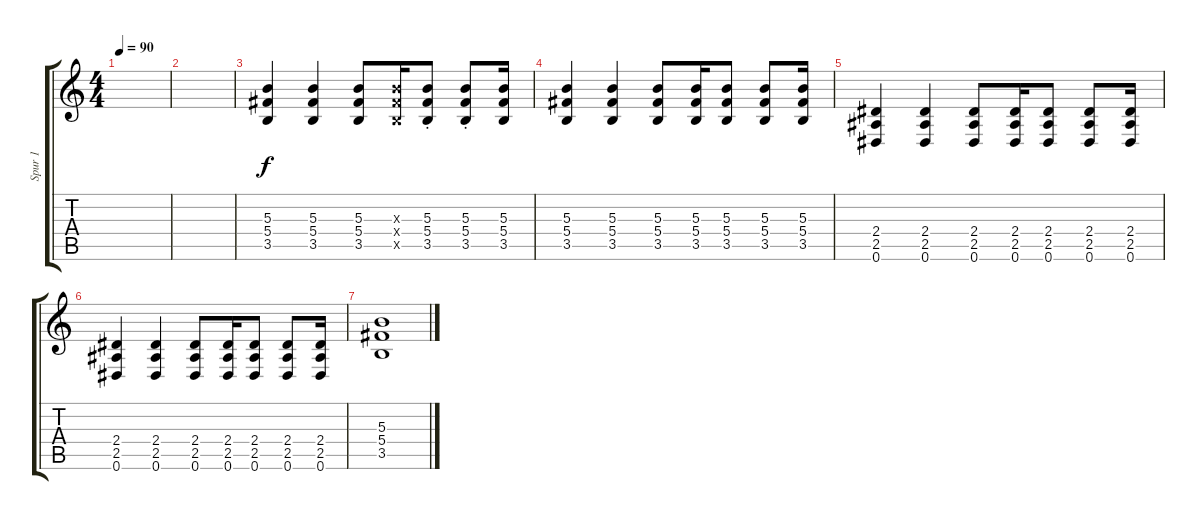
\track ("Spur 1" "Spur 1") {instrument acousticguitarnylon}
\staff {score tabs}
\tuning (Eb4 Bb3 Gb3 Db3 Ab2 Eb2) {hide}
\ts (4 4)
\tempo 90
\clef g2
\ks c
|
|
(5.3 5.4 3.5).4 (5.3 5.4 3.5).4 (5.3 5.4 3.5).8 (5.3{x} 5.4{x} 3.5{x}).16 (5.3{st} 5.4{st} 3.5{st}).8 (5.3{st} 5.4{st} 3.5{st}).8 (5.3 5.4 3.5).16 |
(5.3 5.4 3.5).4 (5.3 5.4 3.5).4 (5.3 5.4 3.5).8 (5.3 5.4 3.5).16 (5.3 5.4 3.5).8 (5.3 5.4 3.5).8 (5.3 5.4 3.5).16 |
(2.4 2.5 0.6).4 (2.4 2.5 0.6).4 (2.4 2.5 0.6).8 (2.4 2.5 0.6).16 (2.4 2.5 0.6).8 (2.4 2.5 0.6).8 (2.4 2.5 0.6).16 |
(2.4 2.5 0.6).4 (2.4 2.5 0.6).4 (2.4 2.5 0.6).8 (2.4 2.5 0.6).16 (2.4 2.5 0.6).8 (2.4 2.5 0.6).8 (2.4 2.5 0.6).16 |
(5.3 5.4 3.5).1
